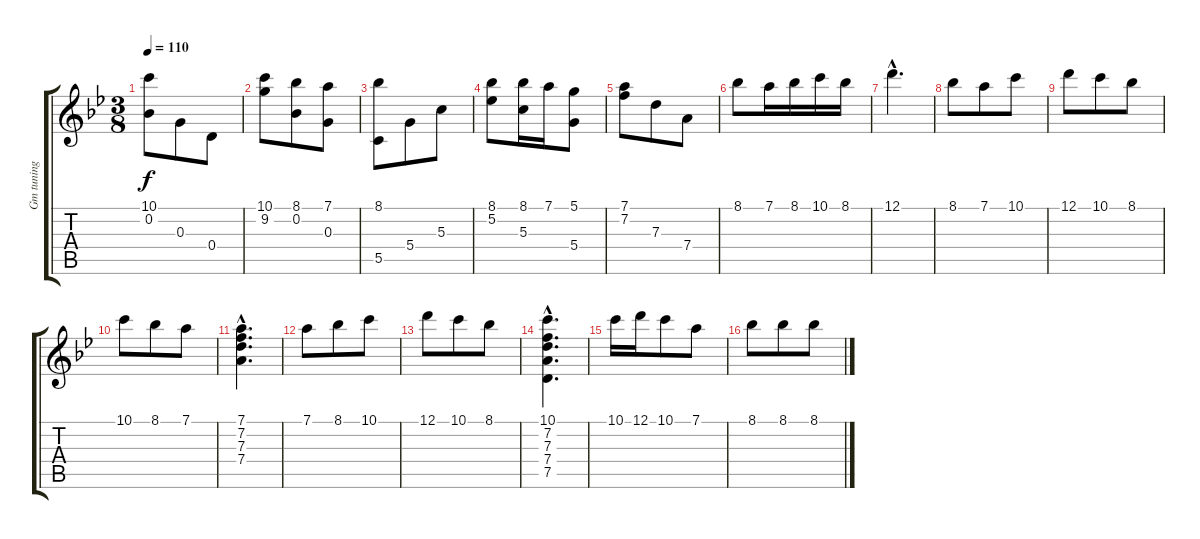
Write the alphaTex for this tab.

\track ("Gm tuning D G D G Bb D" "Gm tuning ") {instrument acousticguitarnylon}
\staff {score tabs}
\tuning (D4 Bb3 G3 D3 G2 D2) {hide}
\ts (3 8)
\tempo 110
\clef g2
\ks gminor
(10.1 0.2).8{dy f} 0.3.8 0.4.8 |
(10.1 9.2).8 (8.1 0.2).8 (7.1 0.3).8 |
(8.1 5.5).8 5.4.8 5.3.8 |
(8.1 5.2).8 (8.1 5.3).16 7.1.16 (5.1 5.4).8 |
(7.1 7.2).8 7.3.8 7.4.8 |
8.1.8 7.1.16 8.1.16 10.1.16 8.1.16 |
12.1{hac}.4{d} |
8.1.8 7.1.8 10.1.8 |
12.1.8 10.1.8 8.1.8 |
10.1.8 8.1.8 7.1.8 |
(7.1{hac} 7.2{hac} 7.3{hac} 7.4{hac}).4{d} |
7.1.8 8.1.8 10.1.8 |
12.1.8 10.1.8 8.1.8 |
(10.1{hac} 7.2{hac} 7.3{hac} 7.4{hac} 7.5{hac}).4{d} |
10.1.16 12.1.16 10.1.8 7.1.8 |
8.1.8 8.1.8 8.1.8
